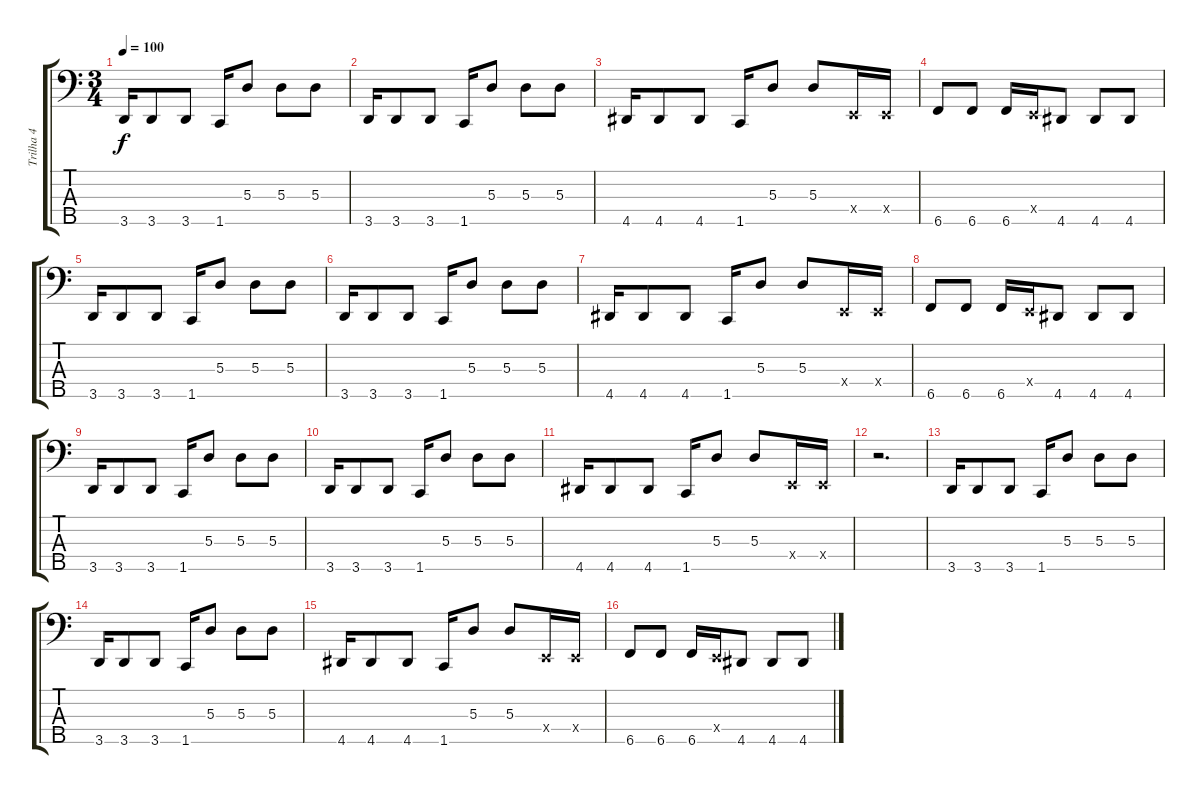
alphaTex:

\track ("Trilha 4" "Trilha 4") {instrument slapbass1}
\staff {score tabs}
\tuning (G2 D2 A1 E1 B0) {hide}
\ts (3 4)
\tempo 100
\clef f4
\ks c
3.5.16{dy f instrument slapbass1} 3.5.8 3.5.8 1.5.16 5.3.8 5.3.8 5.3.8 |
3.5.16 3.5.8 3.5.8 1.5.16 5.3.8 5.3.8 5.3.8 |
4.5.16 4.5.8 4.5.8 1.5.16 5.3.8 5.3.8 0.4{x}.16 0.4{x}.16 |
6.5.8 6.5.8 6.5.16 0.4{x}.16 4.5.8 4.5.8 4.5.8 |
3.5.16 3.5.8 3.5.8 1.5.16 5.3.8 5.3.8 5.3.8 |
3.5.16 3.5.8 3.5.8 1.5.16 5.3.8 5.3.8 5.3.8 |
4.5.16 4.5.8 4.5.8 1.5.16 5.3.8 5.3.8 0.4{x}.16 0.4{x}.16 |
6.5.8 6.5.8 6.5.16 0.4{x}.16 4.5.8 4.5.8 4.5.8 |
3.5.16 3.5.8 3.5.8 1.5.16 5.3.8 5.3.8 5.3.8 |
3.5.16 3.5.8 3.5.8 1.5.16 5.3.8 5.3.8 5.3.8 |
4.5.16 4.5.8 4.5.8 1.5.16 5.3.8 5.3.8 0.4{x}.16 0.4{x}.16 |
r.2{d} |
3.5.16 3.5.8 3.5.8 1.5.16 5.3.8 5.3.8 5.3.8 |
3.5.16 3.5.8 3.5.8 1.5.16 5.3.8 5.3.8 5.3.8 |
4.5.16 4.5.8 4.5.8 1.5.16 5.3.8 5.3.8 0.4{x}.16 0.4{x}.16 |
6.5.8 6.5.8 6.5.16 0.4{x}.16 4.5.8 4.5.8 4.5.8
